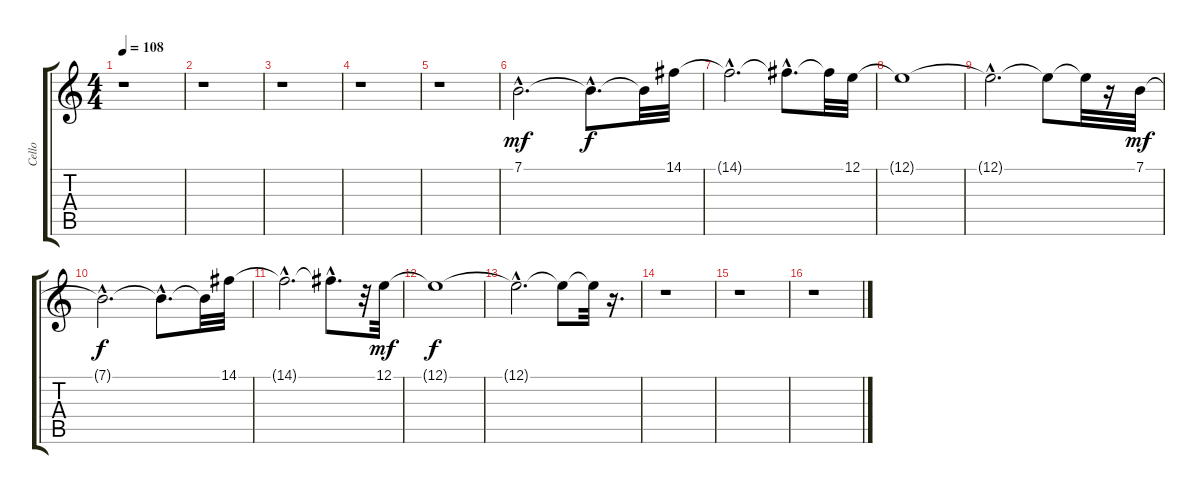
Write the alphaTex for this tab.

\track ("Cello" "Cello") {instrument cello}
\staff {score tabs}
\tuning (E4 B3 G3 D3 A2 E2) {hide}
\ts (4 4)
\tempo 108
\clef g2
\ks c
r.1{dy f} |
r.1 |
r.1 |
r.1 |
r.1 |
7.1{hac}.2{d dy mf} 7.1{hac t}.8{d dy f} 7.1{t}.32 14.1.32 |
14.1{hac t}.2{d} 14.1{hac t}.8{d} 14.1{t}.32 12.1.32 |
12.1{t}.1 |
12.1{hac t}.2{d} 12.1{t}.8 12.1{t}.32 r.16 7.1.32{dy mf} |
7.1{hac t}.2{d dy f} 7.1{hac t}.8{d} 7.1{t}.32 14.1.32 |
14.1{hac t}.2{d} 14.1{hac t}.8{d} r.32 12.1.32{dy mf} |
12.1{t}.1{dy f} |
12.1{hac t}.2{d} 12.1{t}.8 12.1{t}.32 r.16{d} |
r.1 |
r.1 |
r.1
